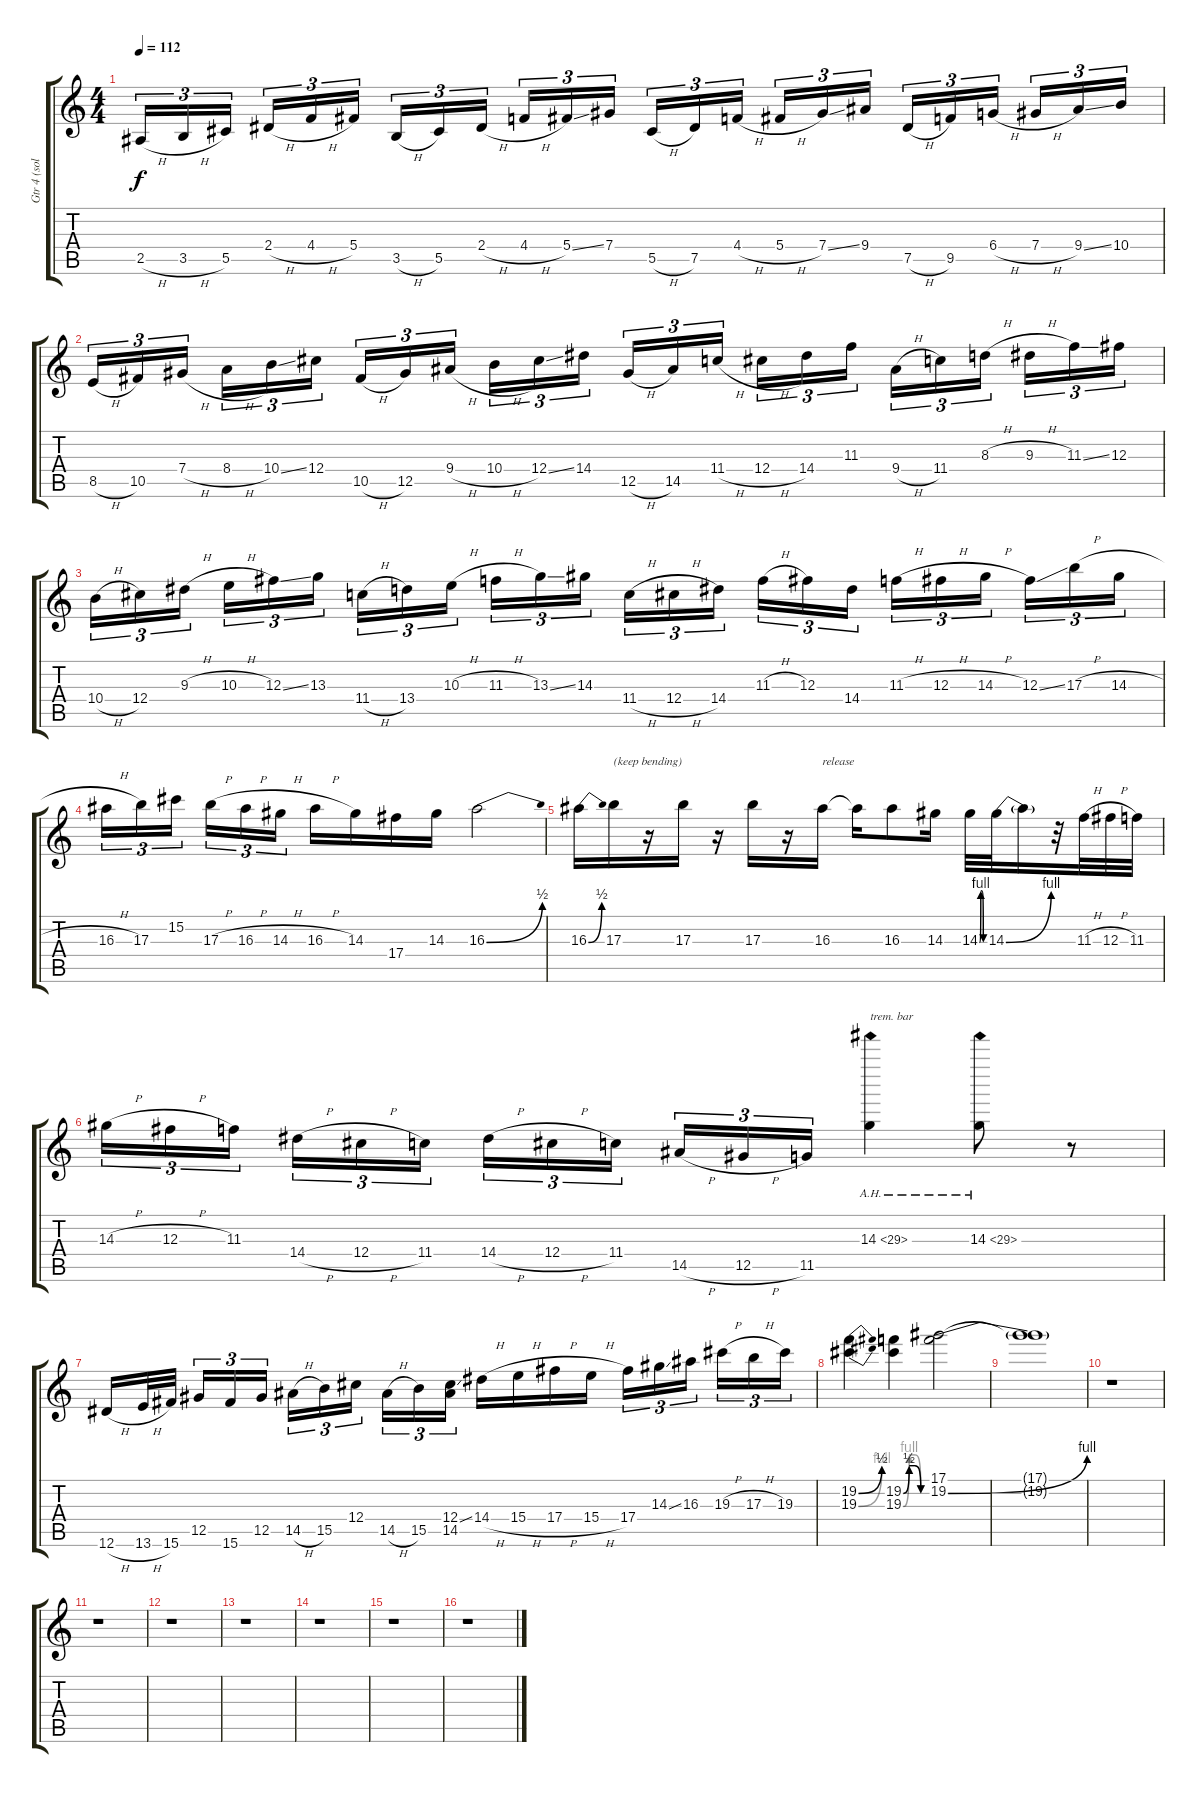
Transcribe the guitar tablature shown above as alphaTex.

\track ("Gtr 4 (solo)" "Gtr 4 (sol") {instrument distortionguitar}
\staff {score tabs}
\tuning (Eb4 Bb3 Gb3 Db3 Ab2 Eb2) {hide}
\ts (4 4)
\tempo 112
\clef g2
\ks c
2.5{h}.16{tu (3 2) dy f} 3.5{h}.16{tu (3 2)} 5.5.16{tu (3 2)} 2.4{h}.16{tu (3 2)} 4.4{h}.16{tu (3 2)} 5.4.16{tu (3 2)} 3.5{h}.16{tu (3 2)} 5.5.16{tu (3 2)} 2.4{h}.16{tu (3 2)} 4.4{h}.16{tu (3 2)} 5.4{ss}.16{tu (3 2)} 7.4.16{tu (3 2)} 5.5{h}.16{tu (3 2)} 7.5.16{tu (3 2)} 4.4{h}.16{tu (3 2)} 5.4{h}.16{tu (3 2)} 7.4{ss}.16{tu (3 2)} 9.4.16{tu (3 2)} 7.5{h}.16{tu (3 2)} 9.5.16{tu (3 2)} 6.4{h}.16{tu (3 2)} 7.4{h}.16{tu (3 2)} 9.4{ss}.16{tu (3 2)} 10.4.16{tu (3 2)} |
8.5{h}.16{tu (3 2)} 10.5.16{tu (3 2)} 7.4{h}.16{tu (3 2)} 8.4{h}.16{tu (3 2)} 10.4{ss}.16{tu (3 2)} 12.4.16{tu (3 2)} 10.5{h}.16{tu (3 2)} 12.5.16{tu (3 2)} 9.4{h}.16{tu (3 2)} 10.4{h}.16{tu (3 2)} 12.4{ss}.16{tu (3 2)} 14.4.16{tu (3 2)} 12.5{h}.16{tu (3 2)} 14.5.16{tu (3 2)} 11.4{h}.16{tu (3 2)} 12.4{h}.16{tu (3 2)} 14.4.16{tu (3 2)} 11.3.16{tu (3 2)} 9.4{h}.16{tu (3 2)} 11.4.16{tu (3 2)} 8.3{h}.16{tu (3 2)} 9.3{h}.16{tu (3 2)} 11.3{ss}.16{tu (3 2)} 12.3.16{tu (3 2)} |
10.4{h}.16{tu (3 2)} 12.4.16{tu (3 2)} 9.3{h}.16{tu (3 2)} 10.3{h}.16{tu (3 2)} 12.3{ss}.16{tu (3 2)} 13.3.16{tu (3 2)} 11.4{h}.16{tu (3 2)} 13.4.16{tu (3 2)} 10.3{h}.16{tu (3 2)} 11.3{h}.16{tu (3 2)} 13.3{ss}.16{tu (3 2)} 14.3.16{tu (3 2)} 11.4{h}.16{tu (3 2)} 12.4{h}.16{tu (3 2)} 14.4.16{tu (3 2)} 11.3{h}.16{tu (3 2)} 12.3.16{tu (3 2)} 14.4.16{tu (3 2)} 11.3{h}.16{tu (3 2)} 12.3{h}.16{tu (3 2)} 14.3{h}.16{tu (3 2)} 12.3{ss}.16{tu (3 2)} 17.3{h}.16{tu (3 2)} 14.3{h}.16{tu (3 2)} |
16.3{h}.16{tu (3 2)} 17.3.16{tu (3 2)} 15.2.16{tu (3 2)} 17.3{h}.16{tu (3 2)} 16.3{h}.16{tu (3 2)} 14.3{h}.16{tu (3 2)} 16.3{h}.16 14.3.16 17.4.16 14.3.16 16.3{be (bend 0 0 60 2)}.2 |
16.3{be (bend 0 0 60 2)}.16 17.3.16{txt "(keep bending)"} r.16 17.3.16 r.16 17.3.16 r.16 16.3.16{txt "release"} 16.3{t}.16 16.3.8 14.3.16 14.3{be (custom 0 0 15 4 30 4 45 0 60 0)}.32 14.3{be (bend 0 0 60 4)}.32 14.3{t}.16 r.32 11.3{h}.32 12.3{h}.32 11.3.32 |
14.3{h}.16{tu (3 2)} 12.3{h}.16{tu (3 2)} 11.3.16{tu (3 2)} 14.4{h}.16{tu (3 2)} 12.4{h}.16{tu (3 2)} 11.4.16{tu (3 2)} 14.4{h}.16{tu (3 2)} 12.4{h}.16{tu (3 2)} 11.4.16{tu (3 2)} 14.5{h}.16{tu (3 2)} 12.5{h}.16{tu (3 2)} 11.5.16{tu (3 2)} 14.3{ah 15}.4{txt "trem. bar"} 14.3{ah 15}.8 r.8 |
12.6{h}.16 13.6{h}.32 15.6.32 12.5.16{tu (3 2)} 15.6.16{tu (3 2)} 12.5.16{tu (3 2)} 14.5{h}.16{tu (3 2)} 15.5.16{tu (3 2)} 12.4.16{tu (3 2)} 14.5{h}.16{tu (3 2)} 15.5.16{tu (3 2)} (12.4{ss} 14.5).16{tu (3 2)} 14.4{h}.16 15.4{h}.16 17.4{h}.16 15.4{h}.16 17.4.16{tu (3 2)} 14.3{ss}.16{tu (3 2)} 16.3.16{tu (3 2)} 19.3{h}.16{tu (3 2)} 17.3{h}.16{tu (3 2)} 19.3.16{tu (3 2)} |
(19.2{be (bend 0 0 60 2)} 19.3{be (bend 0 0 60 4)}).4 (19.2{be (custom 0 0 15 2 30 2 45 0 60 0)} 19.3{be (custom 0 0 15 4 30 4 45 0 60 0)}).4 (17.1 19.2{be (bend 0 0 60 4)}).2 |
(17.1{t} 19.2{t}).1 |
r.1 |
r.1 |
r.1 |
r.1 |
r.1 |
r.1 |
r.1
